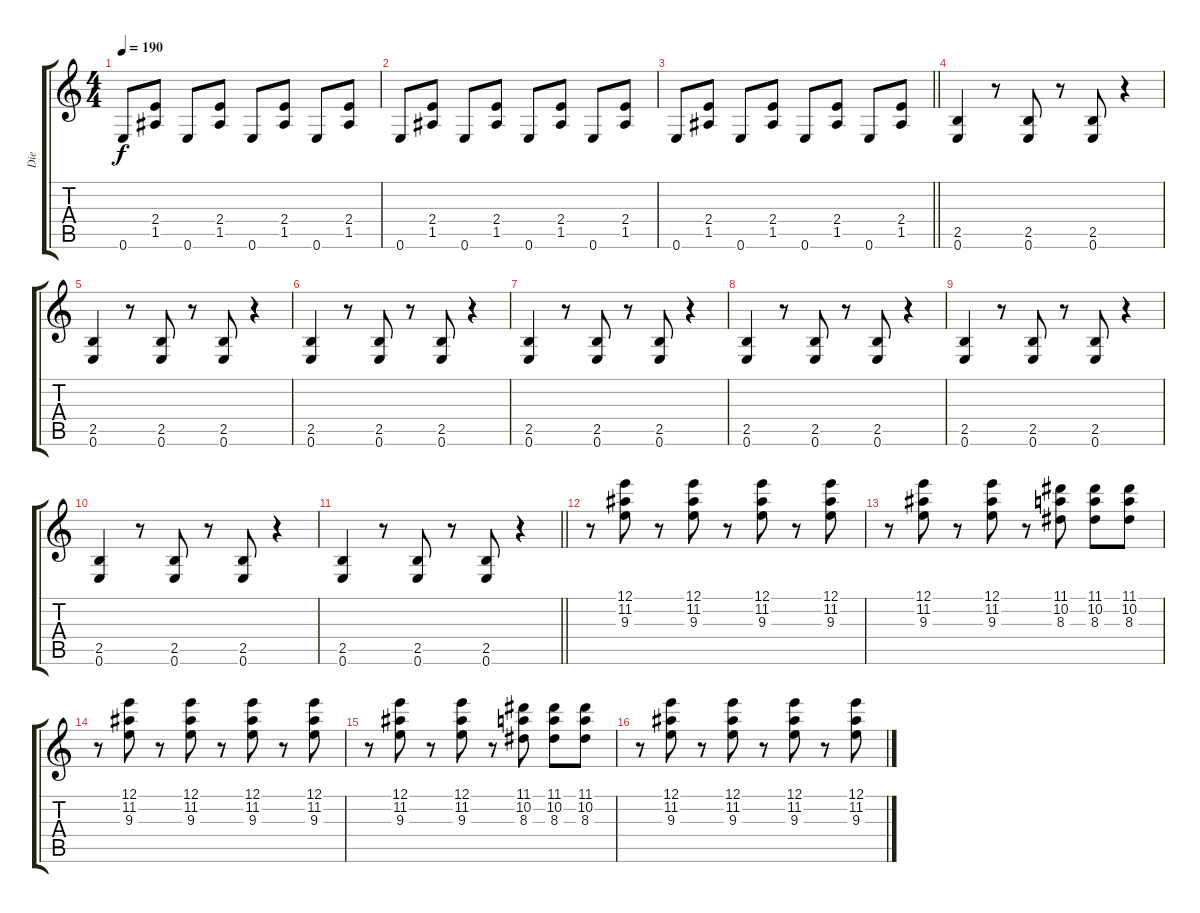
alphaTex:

\track ("Die" "Die") {instrument distortionguitar}
\staff {score tabs}
\tuning (E4 B3 G3 D3 A2 E2) {hide}
\ts (4 4)
\tempo 190
\clef g2
\ks c
0.6.8{dy f} (2.4 1.5).8 0.6.8 (2.4 1.5).8 0.6.8 (2.4 1.5).8 0.6.8 (2.4 1.5).8 |
0.6.8 (2.4 1.5).8 0.6.8 (2.4 1.5).8 0.6.8 (2.4 1.5).8 0.6.8 (2.4 1.5).8 |
\barLineRight lightlight
0.6.8 (2.4 1.5).8 0.6.8 (2.4 1.5).8 0.6.8 (2.4 1.5).8 0.6.8 (2.4 1.5).8 |
(2.5 0.6).4 r.8 (2.5 0.6).8 r.8 (2.5 0.6).8 r.4 |
(2.5 0.6).4 r.8 (2.5 0.6).8 r.8 (2.5 0.6).8 r.4 |
(2.5 0.6).4 r.8 (2.5 0.6).8 r.8 (2.5 0.6).8 r.4 |
(2.5 0.6).4 r.8 (2.5 0.6).8 r.8 (2.5 0.6).8 r.4 |
(2.5 0.6).4 r.8 (2.5 0.6).8 r.8 (2.5 0.6).8 r.4 |
(2.5 0.6).4 r.8 (2.5 0.6).8 r.8 (2.5 0.6).8 r.4 |
(2.5 0.6).4 r.8 (2.5 0.6).8 r.8 (2.5 0.6).8 r.4 |
\barLineRight lightlight
(2.5 0.6).4 r.8 (2.5 0.6).8 r.8 (2.5 0.6).8 r.4 |
r.8 (12.1 11.2 9.3).8 r.8 (12.1 11.2 9.3).8 r.8 (12.1 11.2 9.3).8 r.8 (12.1 11.2 9.3).8 |
r.8 (12.1 11.2 9.3).8 r.8 (12.1 11.2 9.3).8 r.8 (11.1 10.2 8.3).8 (11.1 10.2 8.3).8 (11.1 10.2 8.3).8 |
r.8 (12.1 11.2 9.3).8 r.8 (12.1 11.2 9.3).8 r.8 (12.1 11.2 9.3).8 r.8 (12.1 11.2 9.3).8 |
r.8 (12.1 11.2 9.3).8 r.8 (12.1 11.2 9.3).8 r.8 (11.1 10.2 8.3).8 (11.1 10.2 8.3).8 (11.1 10.2 8.3).8 |
r.8 (12.1 11.2 9.3).8 r.8 (12.1 11.2 9.3).8 r.8 (12.1 11.2 9.3).8 r.8 (12.1 11.2 9.3).8
